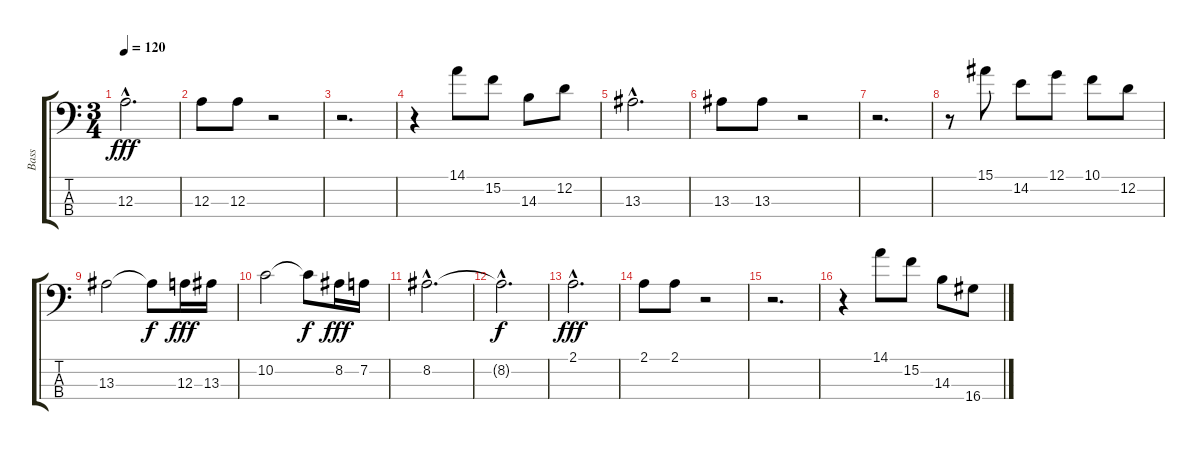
\track ("Bass" "Bass") {instrument acousticbass}
\staff {score tabs}
\tuning (G2 D2 A1 E1) {hide}
\ts (3 4)
\tempo 120
\clef f4
\ks c
12.3{hac}.2{d dy fff} |
12.3.8 12.3.8 r.2 |
r.2{d} |
r.4 14.1.8 15.2.8 14.3.8 12.2.8 |
13.3{hac}.2{d} |
13.3.8 13.3.8 r.2 |
r.2{d} |
r.8 15.1.8 14.2.8 12.1.8 10.1.8 12.2.8 |
13.3.2 13.3{t}.8{dy f} 12.3.16{dy fff} 13.3.16 |
10.2.2 10.2{t}.8{dy f} 8.2.16{dy fff} 7.2.16 |
8.2{hac}.2{d} |
8.2{hac t}.2{d dy f} |
2.1{hac}.2{d dy fff} |
2.1.8 2.1.8 r.2 |
r.2{d} |
r.4 14.1.8 15.2.8 14.3.8 16.4.8
